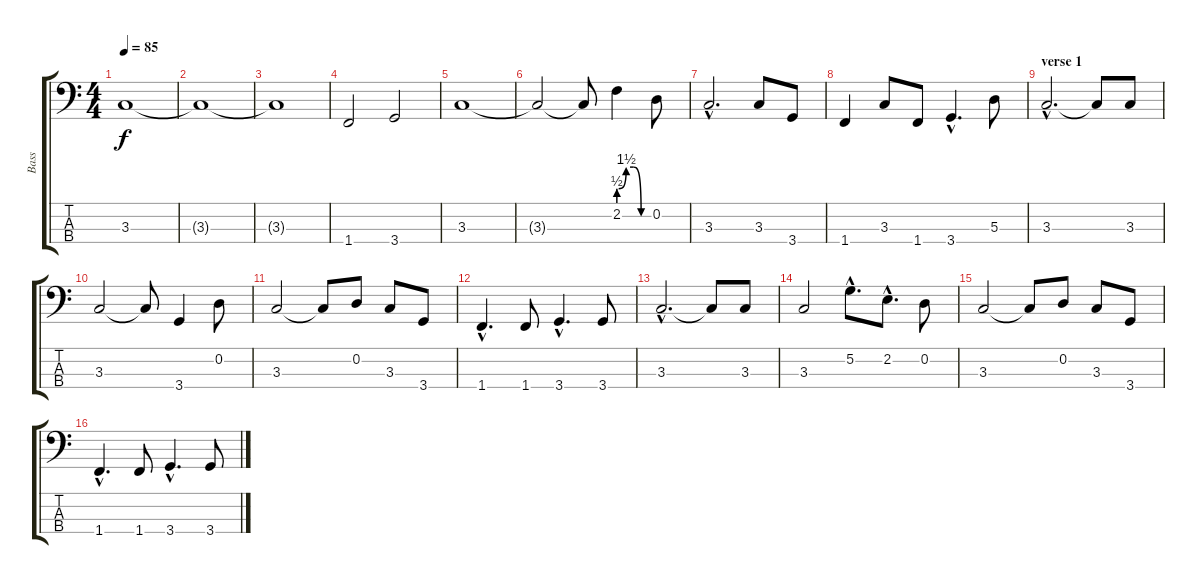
\track ("Bass" "Bass") {instrument electricbassfinger}
\staff {score tabs}
\tuning (G2 D2 A1 E1) {hide}
\ts (4 4)
\section ("" "")
\tempo 85
\clef f4
\ks c
3.3.1{dy f} |
3.3{t}.1 |
3.3{t}.1 |
1.4.2 3.4.2 |
3.3.1 |
3.3{t}.2 3.3{t}.8 2.2{be (custom 0 2 15 6 30 6 45 0 60 0)}.4 0.2.8 |
3.3{hac}.2{d} 3.3.8 3.4.8 |
1.4.4 3.3.8 1.4.8 3.4{hac}.4{d} 5.3.8 |
\section ("" "verse 1")
3.3{hac}.2{d} 3.3{t}.8 3.3.8 |
3.3.2 3.3{t}.8 3.4.4 0.2.8 |
3.3.2 3.3{t}.8 0.2.8 3.3.8 3.4.8 |
1.4{hac}.4{d} 1.4.8 3.4{hac}.4{d} 3.4.8 |
3.3{hac}.2{d} 3.3{t}.8 3.3.8 |
3.3.2 5.2{hac}.8{d} 2.2{hac}.8{d} 0.2.8 |
3.3.2 3.3{t}.8 0.2.8 3.3.8 3.4.8 |
1.4{hac}.4{d} 1.4.8 3.4{hac}.4{d} 3.4.8
